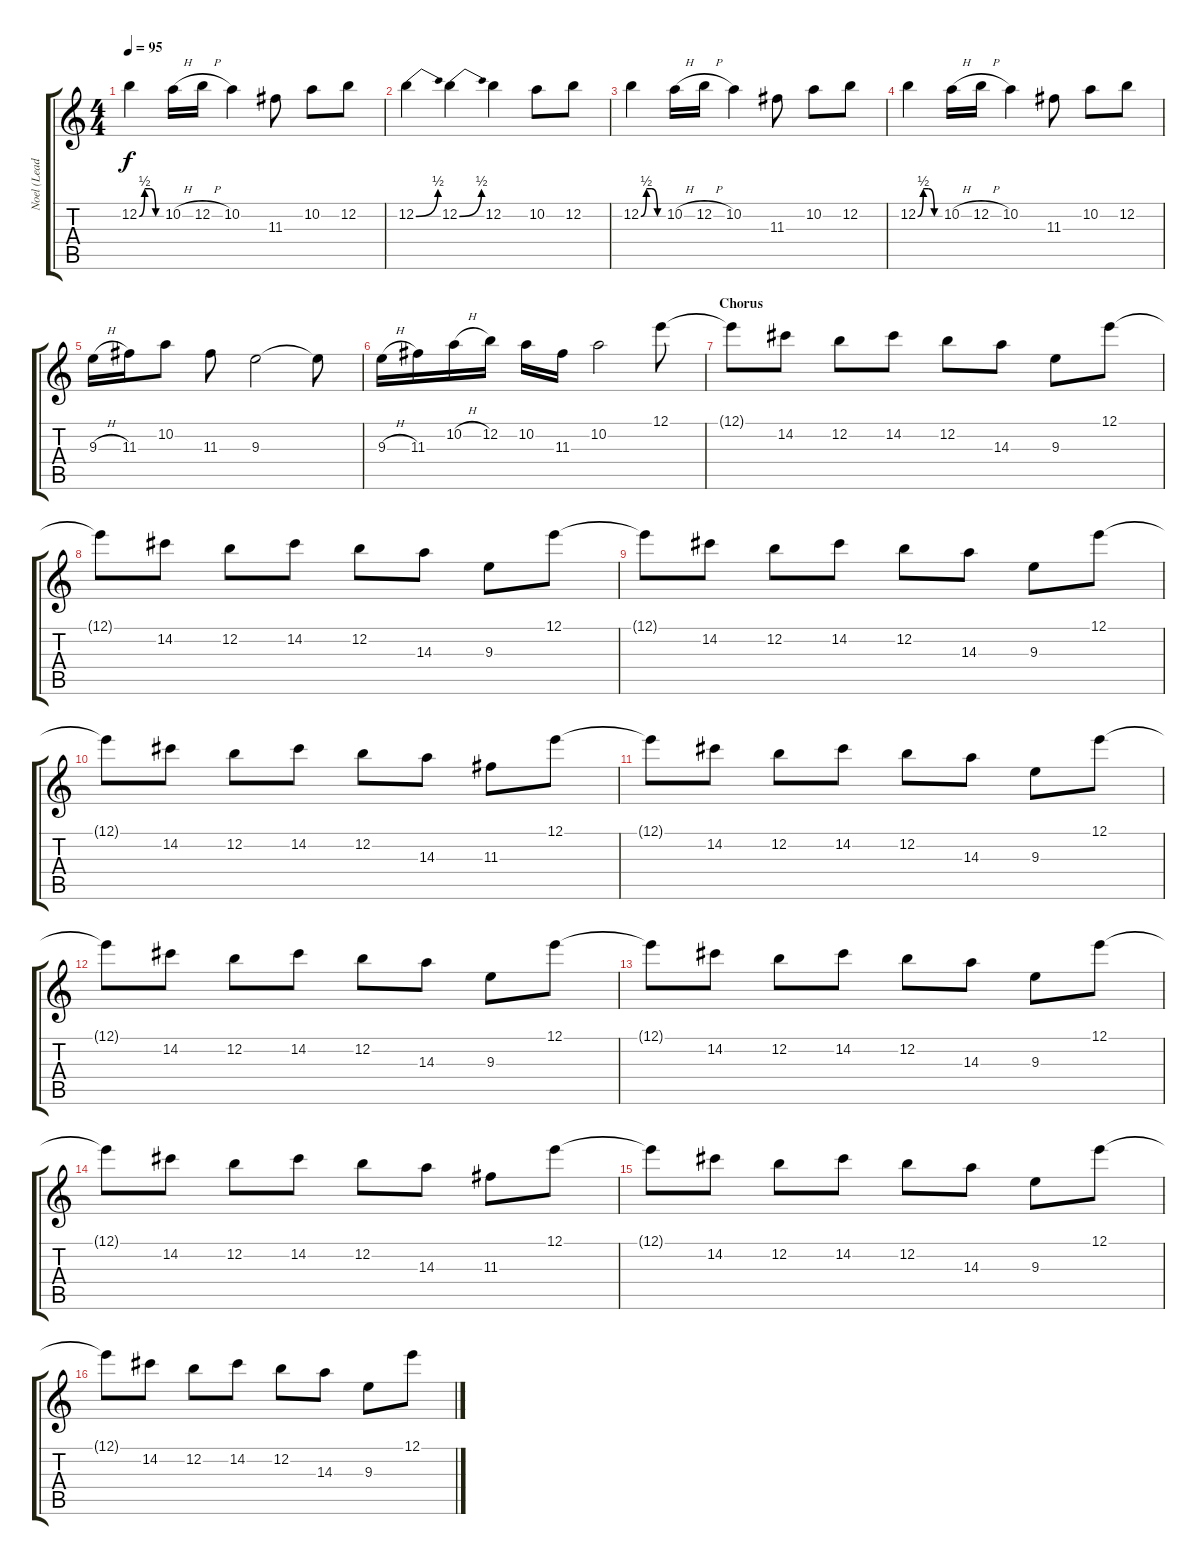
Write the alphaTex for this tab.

\track ("Noel (Lead Guitar)" "Noel (Lead") {instrument overdrivenguitar}
\staff {score tabs}
\tuning (E4 B3 G3 D3 A2 E2) {hide}
\ts (4 4)
\tempo 95
\clef g2
\ks c
12.2{be (custom 0 0 15 2 30 2 45 0 60 0)}.4{dy f} 10.2{h}.16 12.2{h}.16 10.2.4 11.3.8 10.2.8 12.2.8 |
12.2{be (bend 0 0 60 2)}.4 12.2{be (bend 0 0 60 2)}.4 12.2.4 10.2.8 12.2.8 |
12.2{be (custom 0 0 15 2 30 2 45 0 60 0)}.4 10.2{h}.16 12.2{h}.16 10.2.4 11.3.8 10.2.8 12.2.8 |
12.2{be (custom 0 0 15 2 30 2 45 0 60 0)}.4 10.2{h}.16 12.2{h}.16 10.2.4 11.3.8 10.2.8 12.2.8 |
9.3{h}.16 11.3.16 10.2.8 11.3.8 9.3.2 9.3{t}.8 |
9.3{h}.16 11.3.16 10.2{h}.16 12.2.16 10.2.16 11.3.16 10.2.2 12.1.8 |
\section ("" "Chorus")
12.1{t}.8 14.2.8 12.2.8 14.2.8 12.2.8 14.3.8 9.3.8 12.1.8 |
12.1{t}.8 14.2.8 12.2.8 14.2.8 12.2.8 14.3.8 9.3.8 12.1.8 |
12.1{t}.8 14.2.8 12.2.8 14.2.8 12.2.8 14.3.8 9.3.8 12.1.8 |
12.1{t}.8 14.2.8 12.2.8 14.2.8 12.2.8 14.3.8 11.3.8 12.1.8 |
12.1{t}.8 14.2.8 12.2.8 14.2.8 12.2.8 14.3.8 9.3.8 12.1.8 |
12.1{t}.8 14.2.8 12.2.8 14.2.8 12.2.8 14.3.8 9.3.8 12.1.8 |
12.1{t}.8 14.2.8 12.2.8 14.2.8 12.2.8 14.3.8 9.3.8 12.1.8 |
12.1{t}.8 14.2.8 12.2.8 14.2.8 12.2.8 14.3.8 11.3.8 12.1.8 |
12.1{t}.8 14.2.8 12.2.8 14.2.8 12.2.8 14.3.8 9.3.8 12.1.8 |
12.1{t}.8 14.2.8 12.2.8 14.2.8 12.2.8 14.3.8 9.3.8 12.1.8
